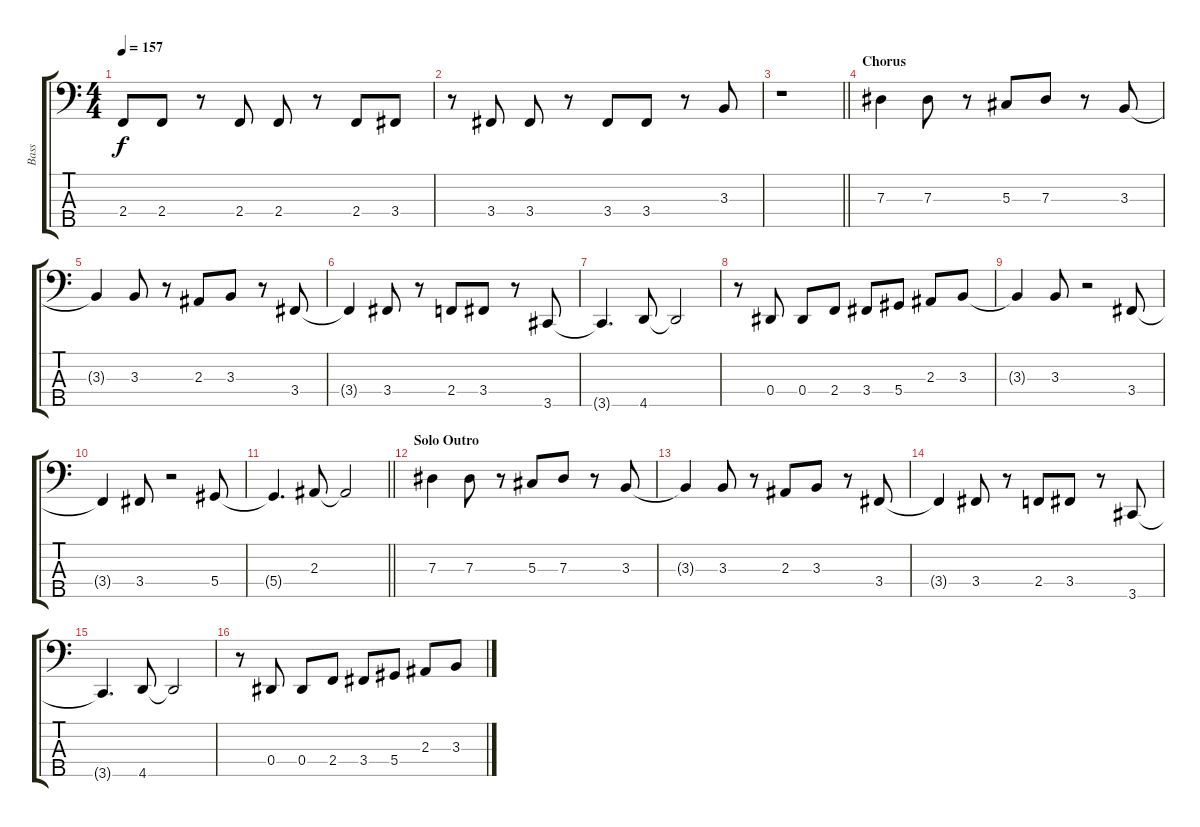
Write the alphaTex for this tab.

\track ("Bass" "Bass") {instrument electricbassfinger}
\staff {score tabs}
\tuning (Gb2 Db2 Ab1 Eb1 Bb0) {hide}
\ts (4 4)
\tempo 157
\clef f4
\ks c
2.4.8{dy f} 2.4.8 r.8 2.4.8 2.4.8 r.8 2.4.8 3.4.8 |
r.8 3.4.8 3.4.8 r.8 3.4.8 3.4.8 r.8 3.3.8 |
\barLineRight lightlight
r.1 |
\section ("" "Chorus")
7.3.4 7.3.8 r.8 5.3.8 7.3.8 r.8 3.3.8 |
3.3{t}.4 3.3.8 r.8 2.3.8 3.3.8 r.8 3.4.8 |
3.4{t}.4 3.4.8 r.8 2.4.8 3.4.8 r.8 3.5.8 |
3.5{t}.4{d} 4.5.8 4.5{t}.2 |
r.8 0.4.8 0.4.8 2.4.8 3.4.8 5.4.8 2.3.8 3.3.8 |
3.3{t}.4 3.3.8 r.2 3.4.8 |
3.4{t}.4 3.4.8 r.2 5.4.8 |
\barLineRight lightlight
5.4{t}.4{d} 2.3.8 2.3{t}.2 |
\section ("" "Solo Outro")
7.3.4 7.3.8 r.8 5.3.8 7.3.8 r.8 3.3.8 |
3.3{t}.4 3.3.8 r.8 2.3.8 3.3.8 r.8 3.4.8 |
3.4{t}.4 3.4.8 r.8 2.4.8 3.4.8 r.8 3.5.8 |
3.5{t}.4{d} 4.5.8 4.5{t}.2 |
r.8 0.4.8 0.4.8 2.4.8 3.4.8 5.4.8 2.3.8 3.3.8
